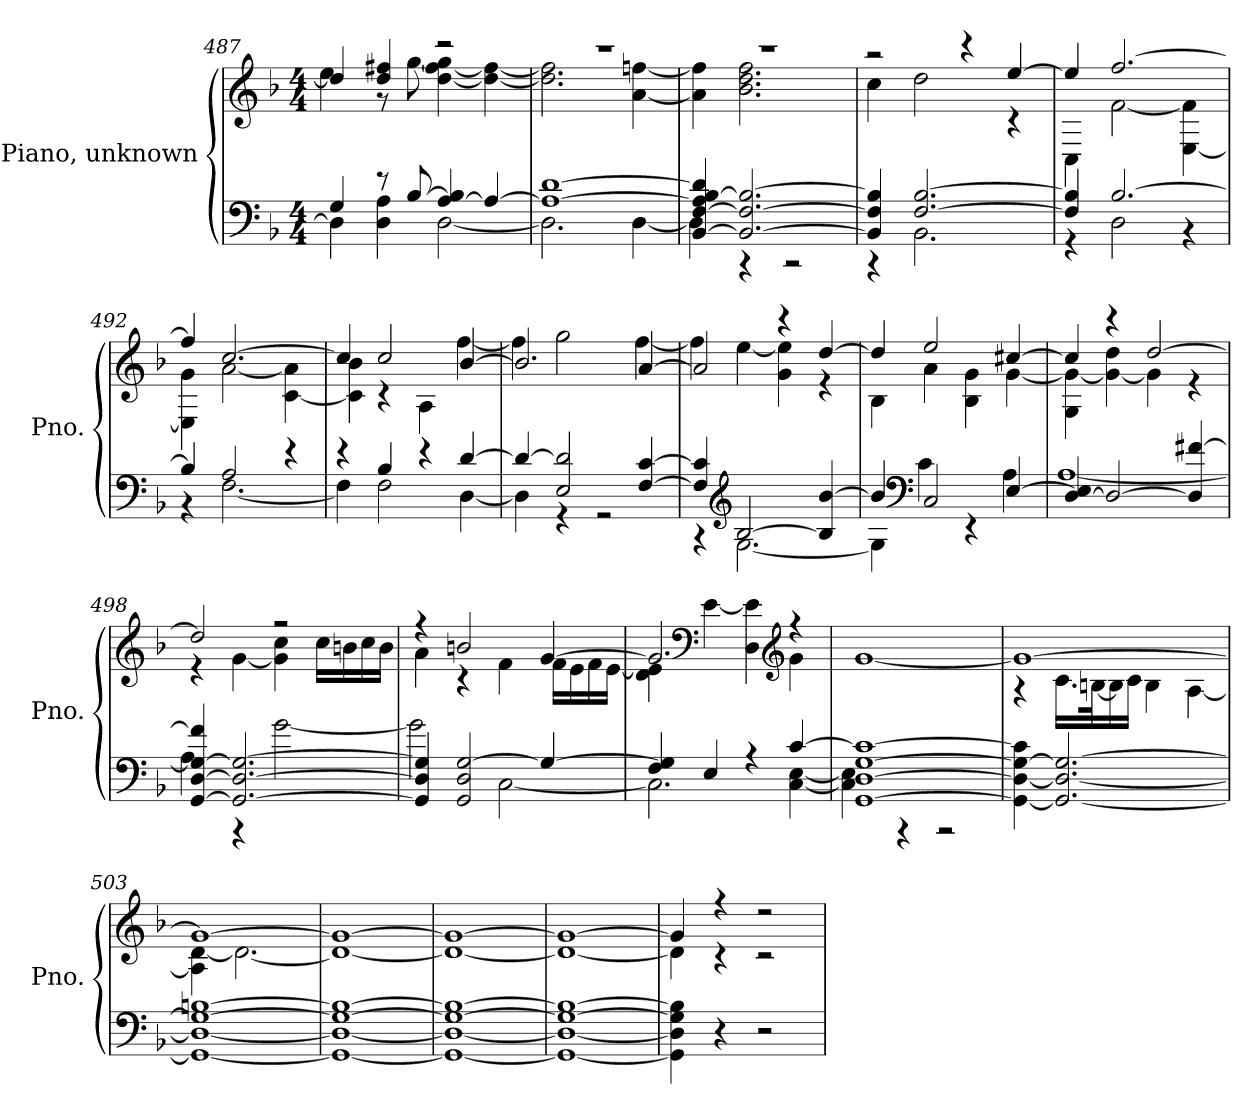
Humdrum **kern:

**kern	**kern
*part1	*part1
*staff2	*staff1
*I"Piano, unknown	*
*I'Pno.	*
*clefF4	*clefG2
*k[b-]	*k[b-]
*M4/4	*M4/4
=487	=487
*^	*^
4G/	4D\]	4dd/]	4ee\
8r	4D\ 4A\	4dd/ 4ff#X/	8r
[8B-/	.	.	[8gg\
[4A/ 4B-/]	[2D\	2r	[4dd\ [4ff#\ 4gg\]
4A/_	.	.	4dd\_ 4ff#\_
=488	=488	=488	=488
1A_ [1d	2.D\]	1r	2.dd\] 2.ff#\]
.	[4D\	.	[4a\ [4ffn\
=489	=489	=489	=489
[4BB-/ [4F/ 4A/] [4B-/ 4d/]	4D\]	1r	4a\] 4ff\]
2.BB-/_ 2.F/_ 2.B-/_	4r	.	2.b-\ 2.dd\ 2.ff\
.	2r	.	.
=490	=490	=490	=490
4BB-/] 4F/] 4B-/]	4r	2r	4cc\
[2.F/ [2.B-/	2.BB-\	.	2dd\
.	.	4r	.
.	.	[4ee/	4r
=491	=491	=491	=491
4F/] 4B-/]	4r	4ee/]	4C\
[2.B-/	2D\	[2.ff/	[2f\
.	4r	.	[4E\ 4f\]
=492	=492	=492	=492
4B-/]	4r	4ff/]	4E\] 4g\
2A/	[2.F\	[2.cc/	[2a\
4r	.	.	[4c\ 4a\]
!!LO:LB:g=z	!!
=493	=493	=493	=493
4r	4F\]	4cc/]	4c\] 4b-\
4B-/	2F\	2cc/	4r
4r	.	.	4A\
[4d/	[4D\	[4b-/	[4ff\
=494	=494	=494	=494
4d/_	4D\]	2.b-/]	4ff\]
2E/ 2d/]	4r	.	2gg\
.	2r	.	.
[4F/ [4c/	.	[4a/	[4ff\
=495	=495	=495	=495
4F/] 4c/]	4r	2a/]	4ff\]
*clefG2	*	*	*
[2B-/	[2.G\	.	[4ee\
.	.	4r	4g\ 4ee\]
4B-/] [4b-/	.	[4dd/	4r
=496	=496	=496	=496
4b-/]	4G\]	4dd/]	4B-\
*clefF4	*	*	*
2C/	4c\	2ee/	4a\
.	4r	.	4B-\ 4g\
[4E/	4A\	[4cc#X/	[4g\
=497	=497	=497	=497
[4D/ 4E/]	[1A	4cc#/]	4G\ 4g\_
2D/_	.	4r	4g\_ 4dd\
.	.	[2dd/	4g\]
4D/] [4f#X/	.	.	4r
=498	=498	=498	=498
[4GG/ [4D/ [4G/ 4f#/]	4A\]	2dd/]	4r
2.GG/_ 2.D/_ 2.G/_	4r	.	[4g\
.	[2g\	2r	4g\] 4cc\
.	.	.	16cc\LL
.	.	.	16bn\
.	.	.	16cc\
.	.	.	16b\JJ
!!LO:PB:g=z	!!
=499	=499	=499	=499
4GG/] 4D/] 4G/]	2g\]	4r	4a\
2GG/ 2D/ [2G/	.	2bn/	4r
.	[2C\	.	4f\
4G/_	.	[4g/	16f\LL
.	.	.	16e\
.	.	.	16f\
.	.	.	[16e\JJ
=500	=500	=500	=500
4F/ 4G/]	2.C\]	2.g/]	4d\ 4e\]
*	*	*clefF4	*
4E/	.	.	[4e\
4r	.	.	4D\ 4e\]
*	*	*clefG2	*
[4c/	[4C\ [4E\	4r	4g\
*	*	*v	*v
=501	=501	=501
[1GG [1D [1G 1c_	4C\] 4E\]	[1g
.	4r	.
.	2r	.
*v	*v	*
=502	=502
*	*^
4GG\_ 4D\_ 4G\_ 4c\]	1g_	4r
2.GG/_ 2.D/_ 2.G/_	.	16.c\LL
.	.	[32Bn\K
.	.	16B\]
.	.	16c\JJ
.	.	4B\
.	.	[4A\
=503	=503	=503
1GG_ 1D_ 1G_ [1Bn	1g_	4A\] [4d\
.	.	2.d\_
=504	=504	=504
1GG_ 1D_ 1G_ 1B_	1g_	1d_
!!LO:LB:g=z	!!
=505	=505	=505
1GG_ 1D_ 1G_ 1B_	1g_	1d_
=506	=506	=506
1GG_ 1D_ 1G_ 1B_	1g_	1d_
=507	=507	=507
4GG\] 4D\] 4G\] 4B\]	4g/]	4d\]
4r	4r	4r
2r	2r	2r
*	*v	*v
=	=
*-	*-
